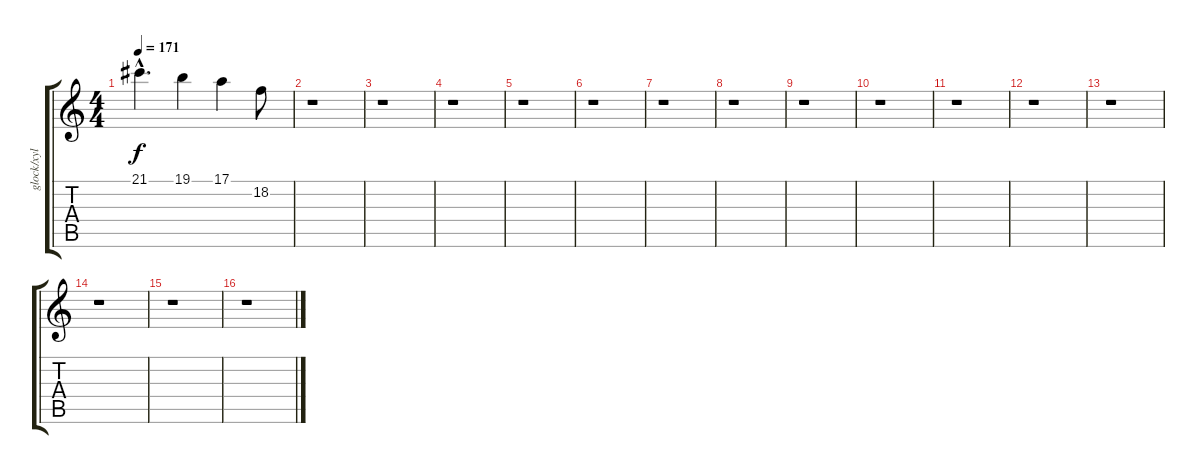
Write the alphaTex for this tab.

\track ("glock/xyl" "glock/xyl") {instrument glockenspiel}
\staff {score tabs}
\tuning (E4 B3 G3 D3 A2 E2) {hide}
\ts (4 4)
\tempo 171
\clef g2
\ks c
21.1{hac}.4{d dy f} 19.1.4 17.1.4 18.2.8 |
r.1 |
r.1 |
r.1 |
r.1 |
r.1 |
r.1 |
r.1 |
r.1 |
r.1 |
r.1 |
r.1 |
r.1 |
r.1 |
r.1 |
r.1
